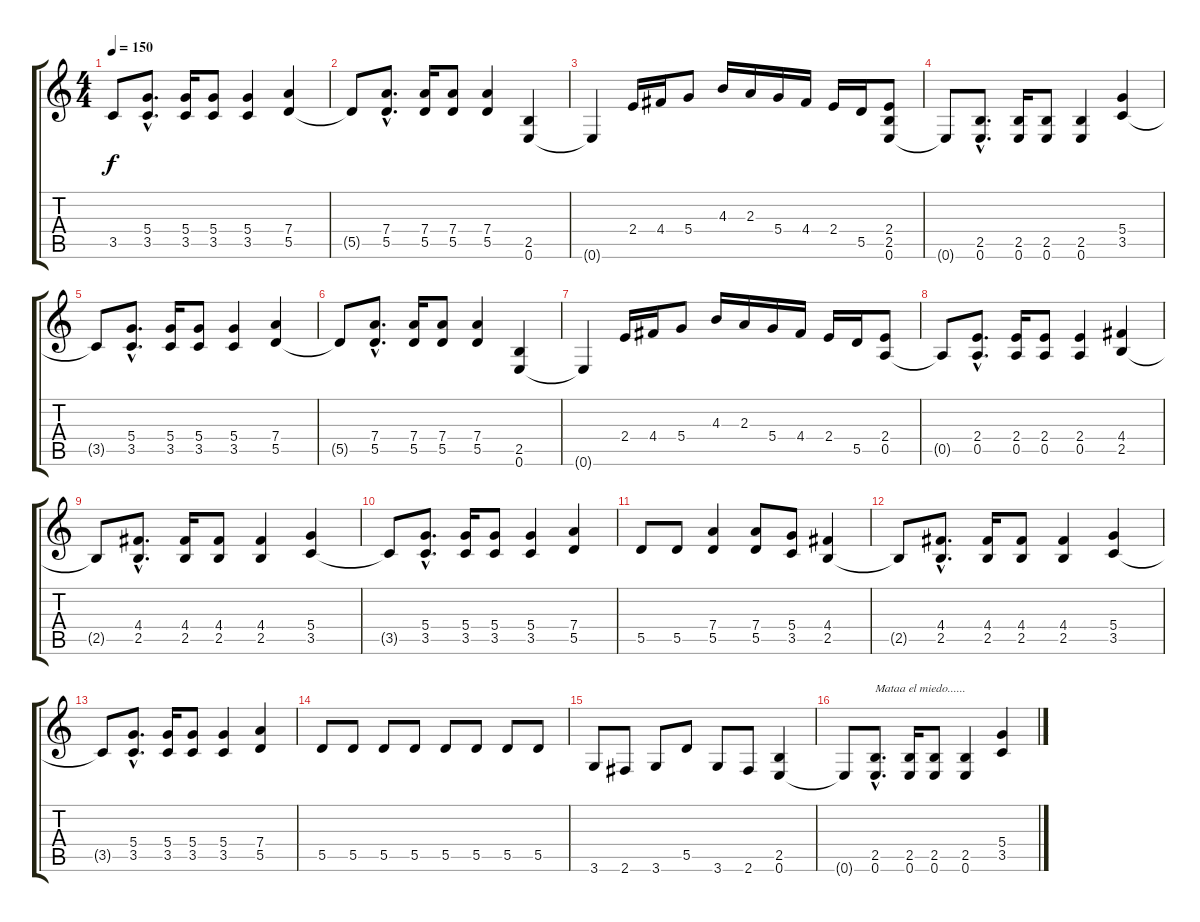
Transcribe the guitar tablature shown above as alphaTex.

\track "" {instrument distortionguitar}
\staff {score tabs}
\tuning (E4 B3 G3 D3 A2 E2) {hide}
\ts (4 4)
\tempo 150
\clef g2
\ks c
3.5{t}.8{dy f} (5.4{hac} 3.5{hac}).8{d} (5.4 3.5).16 (5.4 3.5).8 (5.4 3.5).4 (7.4 5.5).4 |
5.5{t}.8 (7.4{hac} 5.5{hac}).8{d} (7.4 5.5).16 (7.4 5.5).8 (7.4 5.5).4 (2.5 0.6).4 |
0.6{t}.4 2.4.16 4.4.16 5.4.8 4.3.16 2.3.16 5.4.16 4.4.16 2.4.16 5.5.16 (2.4 2.5 0.6).8 |
0.6{t}.8 (2.5{hac} 0.6{hac}).8{d} (2.5 0.6).16 (2.5 0.6).8 (2.5 0.6).4 (5.4 3.5).4 |
3.5{t}.8 (5.4{hac} 3.5{hac}).8{d} (5.4 3.5).16 (5.4 3.5).8 (5.4 3.5).4 (7.4 5.5).4 |
5.5{t}.8 (7.4{hac} 5.5{hac}).8{d} (7.4 5.5).16 (7.4 5.5).8 (7.4 5.5).4 (2.5 0.6).4 |
0.6{t}.4 2.4.16 4.4.16 5.4.8 4.3.16 2.3.16 5.4.16 4.4.16 2.4.16 5.5.16 (2.4 0.5).8 |
0.5{t}.8 (2.4{hac} 0.5{hac}).8{d} (2.4 0.5).16 (2.4 0.5).8 (2.4 0.5).4 (4.4 2.5).4 |
2.5{t}.8 (4.4{hac} 2.5{hac}).8{d} (4.4 2.5).16 (4.4 2.5).8 (4.4 2.5).4 (5.4 3.5).4 |
3.5{t}.8 (5.4{hac} 3.5{hac}).8{d} (5.4 3.5).16 (5.4 3.5).8 (5.4 3.5).4 (7.4 5.5).4 |
5.5.8 5.5.8 (7.4 5.5).4 (7.4 5.5).8 (5.4 3.5).8 (4.4 2.5).4 |
2.5{t}.8 (4.4{hac} 2.5{hac}).8{d} (4.4 2.5).16 (4.4 2.5).8 (4.4 2.5).4 (5.4 3.5).4 |
3.5{t}.8 (5.4{hac} 3.5{hac}).8{d} (5.4 3.5).16 (5.4 3.5).8 (5.4 3.5).4 (7.4 5.5).4 |
5.5.8 5.5.8 5.5.8 5.5.8 5.5.8 5.5.8 5.5.8 5.5.8 |
3.6.8 2.6.8 3.6.8 5.5.8 3.6.8 2.6.8 (2.5 0.6).4 |
0.6{t}.8 (2.5{hac} 0.6{hac}).8{d txt "Mataa el miedo......"} (2.5 0.6).16 (2.5 0.6).8 (2.5 0.6).4 (5.4 3.5).4
